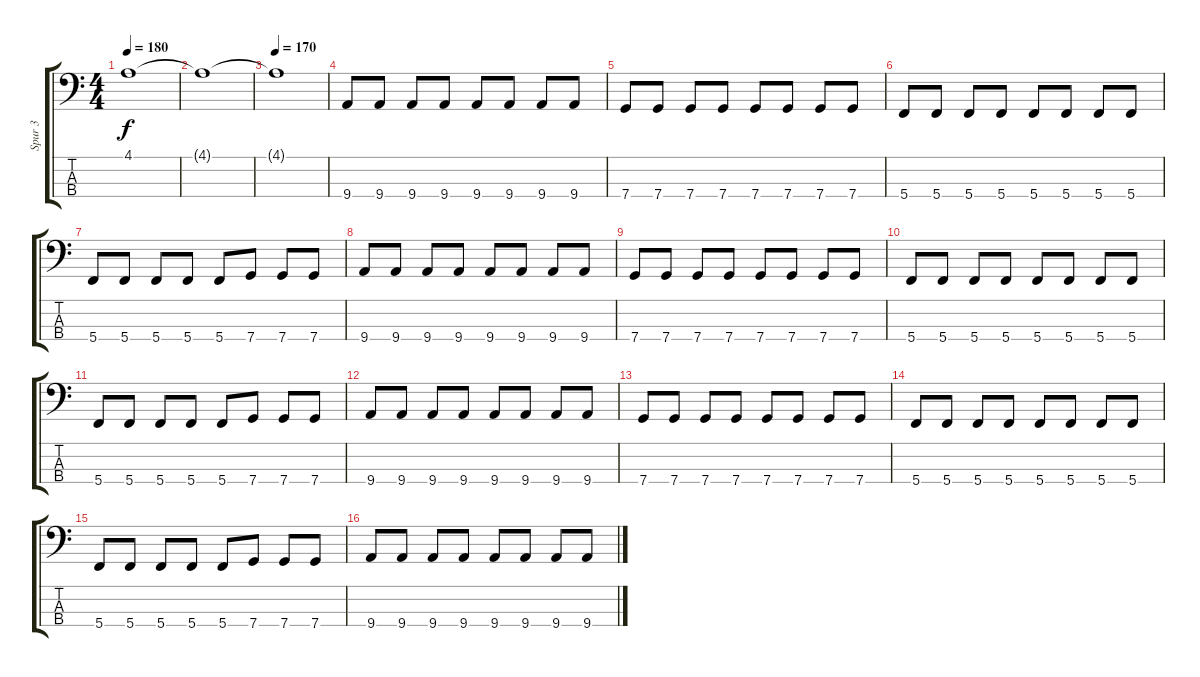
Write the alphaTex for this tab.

\track ("Spur 3" "Spur 3") {instrument electricbassfinger}
\staff {score tabs}
\tuning (F2 C2 G1 C1) {hide}
\ts (4 4)
\tempo 180
\clef f4
\ks c
4.1{t}.1{dy f} |
4.1{t}.1 |
\tempo 170
4.1{t}.1 |
9.4.8 9.4.8 9.4.8 9.4.8 9.4.8 9.4.8 9.4.8 9.4.8 |
7.4.8 7.4.8 7.4.8 7.4.8 7.4.8 7.4.8 7.4.8 7.4.8 |
5.4.8 5.4.8 5.4.8 5.4.8 5.4.8 5.4.8 5.4.8 5.4.8 |
5.4.8 5.4.8 5.4.8 5.4.8 5.4.8 7.4.8 7.4.8 7.4.8 |
9.4.8 9.4.8 9.4.8 9.4.8 9.4.8 9.4.8 9.4.8 9.4.8 |
7.4.8 7.4.8 7.4.8 7.4.8 7.4.8 7.4.8 7.4.8 7.4.8 |
5.4.8 5.4.8 5.4.8 5.4.8 5.4.8 5.4.8 5.4.8 5.4.8 |
5.4.8 5.4.8 5.4.8 5.4.8 5.4.8 7.4.8 7.4.8 7.4.8 |
9.4.8 9.4.8 9.4.8 9.4.8 9.4.8 9.4.8 9.4.8 9.4.8 |
7.4.8 7.4.8 7.4.8 7.4.8 7.4.8 7.4.8 7.4.8 7.4.8 |
5.4.8 5.4.8 5.4.8 5.4.8 5.4.8 5.4.8 5.4.8 5.4.8 |
5.4.8 5.4.8 5.4.8 5.4.8 5.4.8 7.4.8 7.4.8 7.4.8 |
9.4.8 9.4.8 9.4.8 9.4.8 9.4.8 9.4.8 9.4.8 9.4.8
